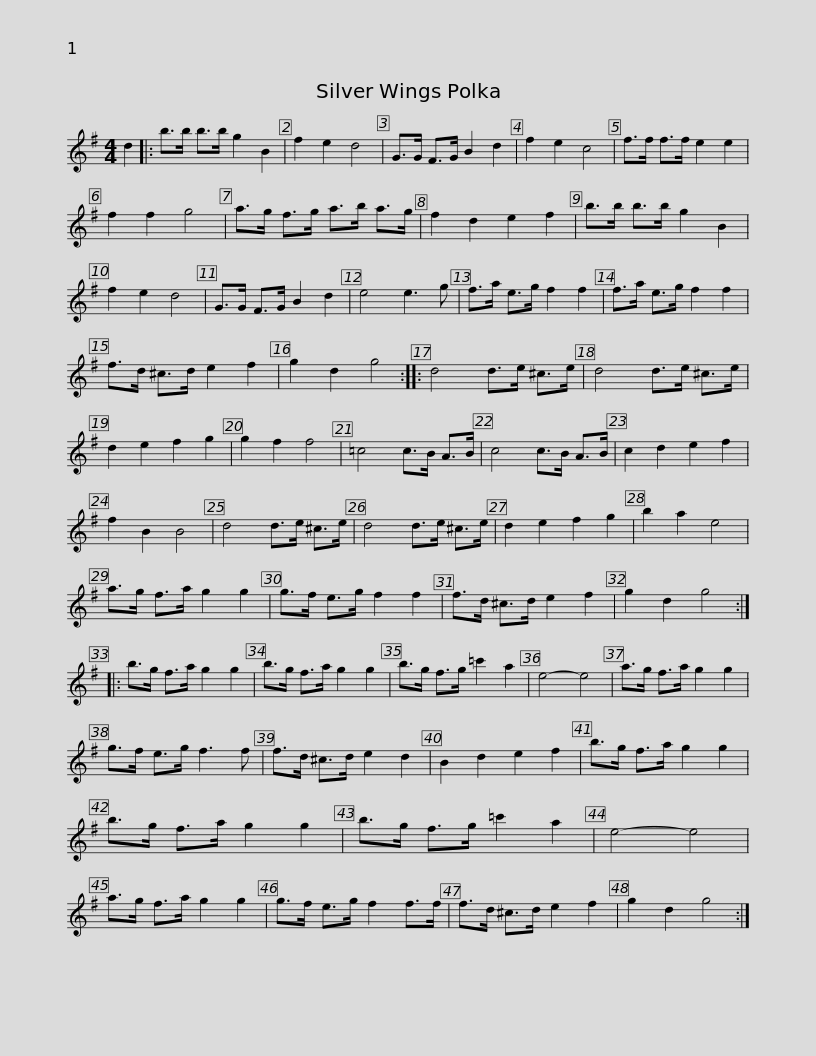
X:1
L:1/8
M:4/4
I:linebreak $
K:G
V:1 treble
V:1
 d2 |: b>b b>b g2 B2 | f2 e2 d4 | G>G F>G B2 d2 | f2 e2 c4 | %5
 f>f f>f e2 e2 | f2 f2 g4 | a>g f>g a>b a>g |$ f2 d2 e2 f2 | b>b b>b g2 B2 | %10
 f2 e2 d4 | G>G F>G B2 d2 | e4 e3 g | f>a e>g f2 f2 | f>a e>g f2 f2 |$ %15
 f>d ^c>d e2 f2 | g2 d2 g4 :: d4 d>e ^c>e | d4 d>e ^c>e | d2 e2 f2 g2 | %20
 g2 f2 f4 | =c4 c>B A>B |$ c4 c>B A>B | c2 d2 e2 f2 | f2 B2 B4 | %25
 d4 d>e ^c>e | d4 d>e ^c>e | d2 e2 f2 g2 | b2 a2 e4 | a>g f>a g2 g2 |$ %30
 g>f e>g f2 f2 | f>d ^c>d e2 f2 | g2 d2 g4 :: b>g f>a g2 g2 | b>g f>a g2 g2 | %35
 b>g f>g =c'2 a2 | e4- e4 |$ a>g f>a g2 g2 | g>f e>g f3 f | f>d ^c>d e2 d2 | %40
 B2 d2 e2 f2 | b>g f>a g2 g2 | b>g f>a g2 g2 |$ b>g f>g =c'2 a2 | e4- e4 | %45
 a>g f>a g2 g2 | g>f e>g f2 f>f | f>d ^c>d e2 f2 | g2 d2 g4 :| %49
